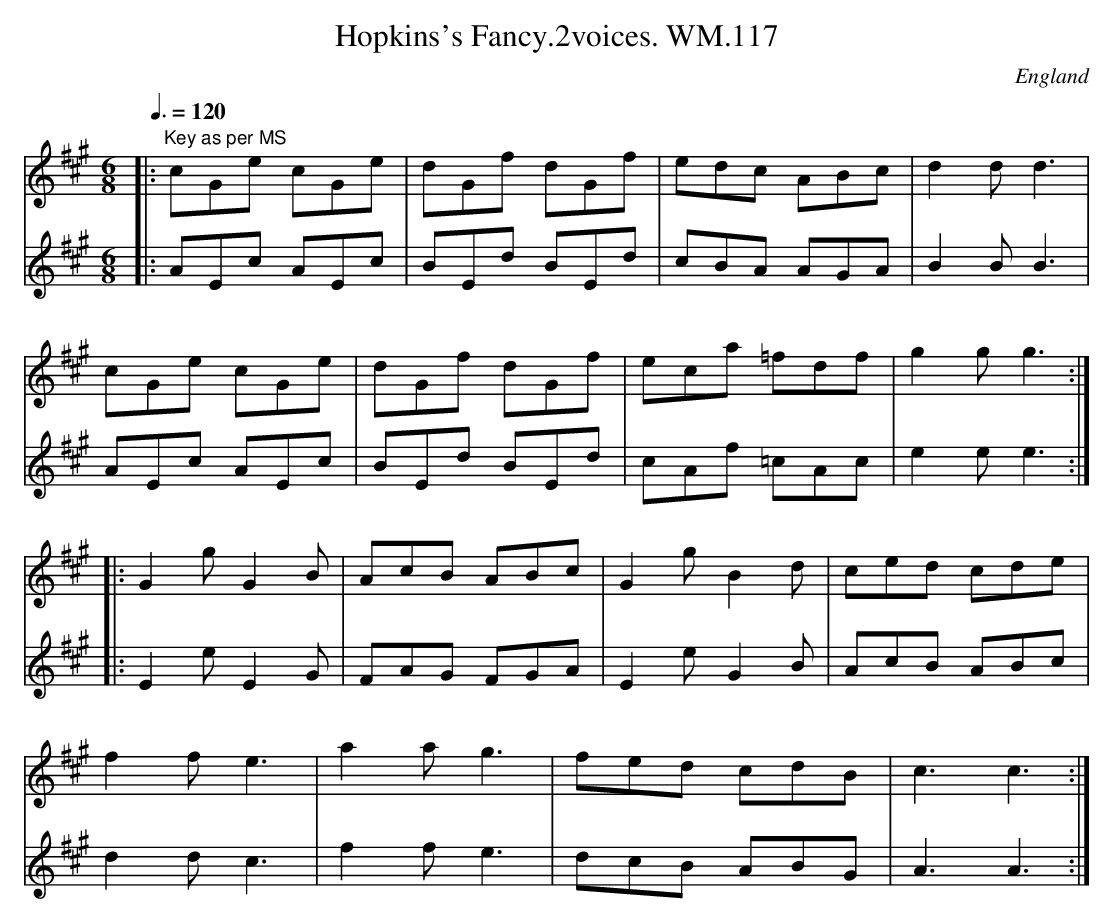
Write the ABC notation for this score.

X:1
T:Hopkins's Fancy.2voices. WM.117
L:1/8
M:6/8
O:England
Q:3/8=120
K:A
[V:1]|:"Key as per MS"cGe cGe|dGf dGf|edc ABc|d2dd3|!
[V:2]|:AEc AEc|BEd BEd|cBA AGA|B2BB3|!
[V:1]cGe cGe|dGf dGf|eca =fdf|g2gg3:|!
[V:2]AEc AEc|BEd BEd|cAf =cAc|e2ee3:|!
[V:1]|:G2gG2B|AcB ABc|G2gB2d|ced cde|!
[V:2]|:E2eE2G|FAG FGA|E2eG2B|AcB ABc|!
[V:1]f2fe3|a2ag3|fed cdB|c3c3:|
[V:2]d2dc3|f2fe3|dcB ABG|A3A3:|
